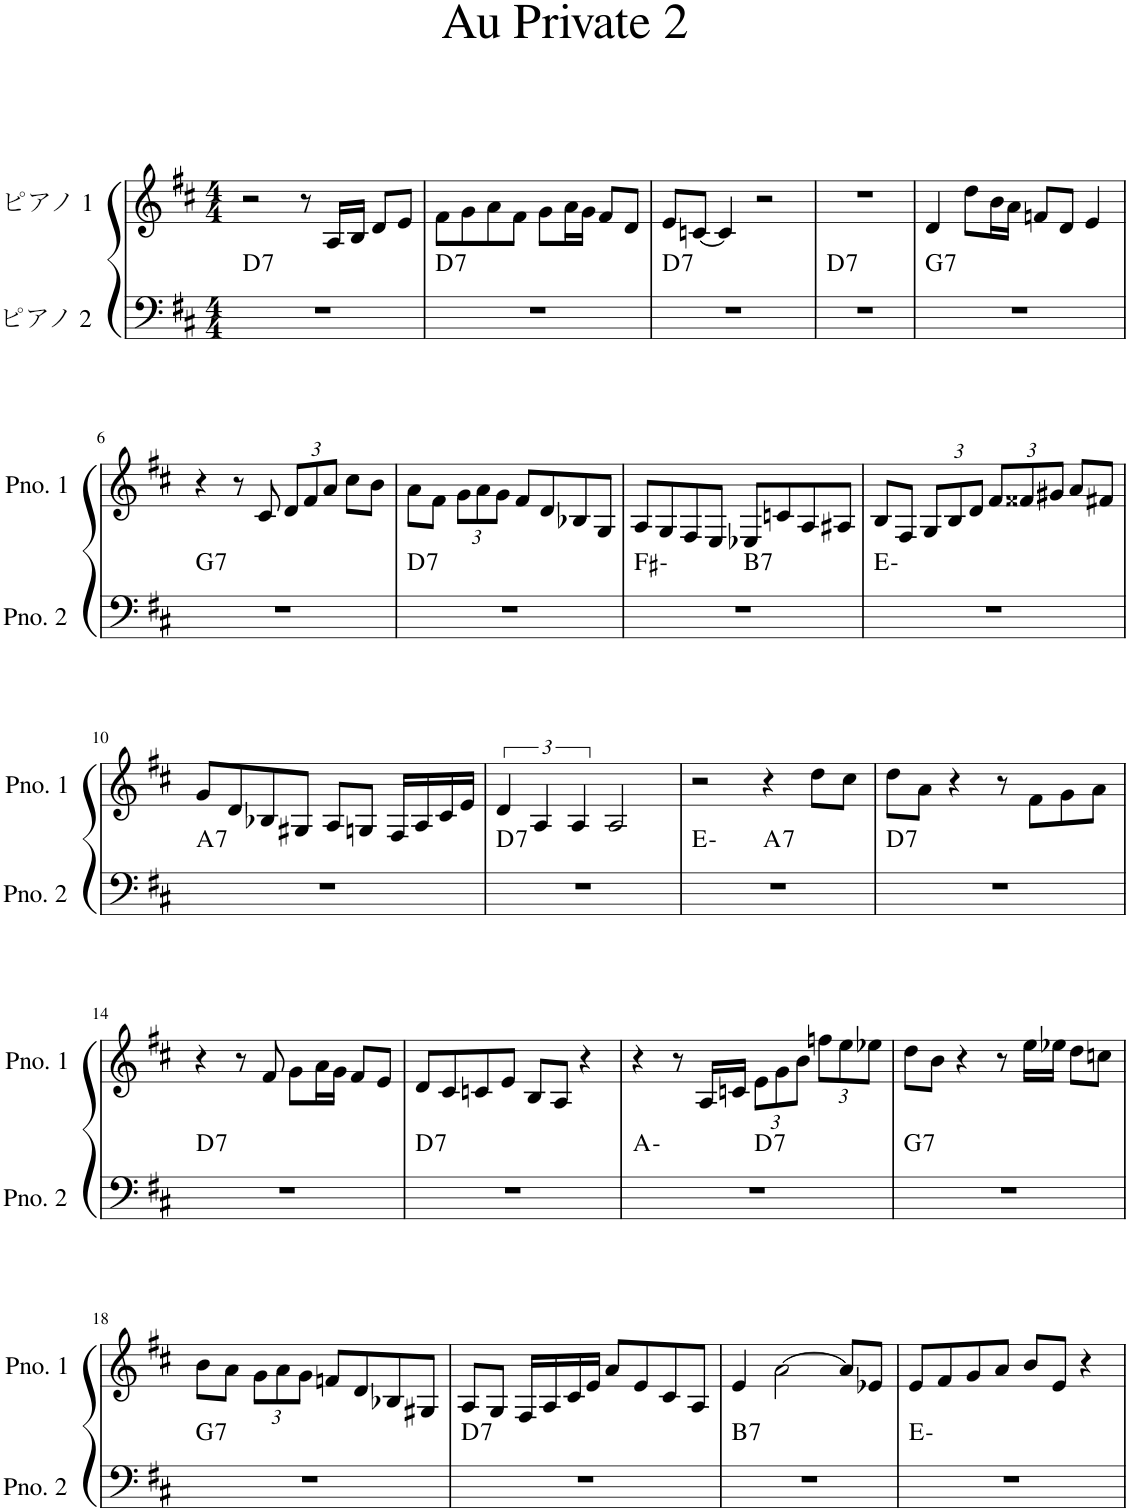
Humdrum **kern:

**kern	**harte	**kern
*part2	*part2	*part1
*staff2	*	*staff1
*I"ピアノ 2	*	*I"ピアノ 1
*clefF4	*	*clefG2
*k[f#c#]	*	*k[f#c#]
*M4/4	*	*M4/4
=1	=1	=1
!	!LO:H:kt=7	!
1r	D:7	2r
.	.	8r
.	.	16A/LL
.	.	16B/JJ
.	.	8d/L
.	.	8e/J
=2	=2	=2
!	!LO:H:kt=7	!
1r	D:7	8f#\L
.	.	8g\
.	.	8a\
.	.	8f#\J
.	.	8g\L
.	.	16a\L
.	.	16g\JJ
.	.	8f#/L
.	.	8d/J
=3	=3	=3
!	!LO:H:kt=7	!
1r	D:7	8e/L
.	.	[8cn/J
.	.	4c/]
.	.	2r
=4	=4	=4
!	!LO:H:kt=7	!
1r	D:7	1r
=5	=5	=5
!	!LO:H:kt=7	!
1r	G:7	4d/
.	.	8dd\L
.	.	16b\L
.	.	16a\JJ
.	.	8fn/L
.	.	8d/J
.	.	4e/
!!LO:LB:g=z
=6	=6	=6
!	!LO:H:kt=7	!
1r	G:7	4r
.	.	8r
.	.	8c#/
*	*	*Xbrackettup
.	.	12d/L
.	.	12f#/
.	.	12a/J
.	.	8cc#\L
.	.	8b\J
=7	=7	=7
!	!LO:H:kt=7	!
1r	D:7	8a\L
.	.	8f#\J
.	.	12g\L
.	.	12a\
.	.	12g\J
.	.	8f#/L
.	.	8d/
.	.	8B-X/
.	.	8G/J
=8	=8	=8
*^	*	*
1r	2ryy	F#:min	8A/L
.	.	.	8G/
.	.	.	8F#/
.	.	.	8E/J
!	!	!LO:H:kt=7	!
.	2ryy	B:7	8E-X/L
.	.	.	8cn/
.	.	.	8A/
.	.	.	8A#X/J
*v	*v	*	*
=9	=9	=9
1r	E:min	8B/L
.	.	8F#/J
.	.	12G/L
.	.	12B/
.	.	12d/J
.	.	12f#/L
.	.	12f##X/
.	.	12g#X/J
.	.	8a/L
.	.	8f#X/J
!!LO:LB:g=z
=10	=10	=10
!	!LO:H:kt=7	!
1r	A:7	8g/L
.	.	8d/
.	.	8B-X/
.	.	8G#X/J
.	.	8A/L
.	.	8Gn/J
.	.	16F#/LL
.	.	16A/
.	.	16c#/
.	.	16e/JJ
=11	=11	=11
*	*	*brackettup
!	!LO:H:kt=7	!
1r	D:7	6d/
.	.	6A/
.	.	6A/
.	.	2A/
=12	=12	=12
*^	*	*
1r	2ryy	E:min	2r
!	!	!LO:H:kt=7	!
.	2ryy	A:7	4r
.	.	.	8dd\L
.	.	.	8cc#\J
=13	=13	=13	=13
!	!	!LO:H:kt=7	!
*v	*v	*	*
1r	D:7	8dd\L
.	.	8a\J
.	.	4r
.	.	8r
.	.	8f#\L
.	.	8g\
.	.	8a\J
!!LO:LB:g=z
=14	=14	=14
!	!LO:H:kt=7	!
1r	D:7	4r
.	.	8r
.	.	8f#/
.	.	8g\L
.	.	16a\L
.	.	16g\JJ
.	.	8f#/L
.	.	8e/J
=15	=15	=15
!	!LO:H:kt=7	!
1r	D:7	8d/L
.	.	8c#/
.	.	8cn/
.	.	8e/J
.	.	8B/L
.	.	8A/J
.	.	4r
=16	=16	=16
*^	*	*
1r	2ryy	A:min	4r
.	.	.	8r
.	.	.	16A/LL
.	.	.	16cn/JJ
*	*	*	*Xbrackettup
!	!	!LO:H:kt=7	!
.	2ryy	D:7	12e\L
.	.	.	12g\
.	.	.	12b\J
.	.	.	12ffn\L
.	.	.	12ee\
.	.	.	12ee-X\J
=17	=17	=17	=17
!	!	!LO:H:kt=7	!
*v	*v	*	*
1r	G:7	8dd\L
.	.	8b\J
.	.	4r
.	.	8r
.	.	16ee\LL
.	.	16ee-X\JJ
.	.	8dd\L
.	.	8ccn\J
!!LO:LB:g=z
=18	=18	=18
!	!LO:H:kt=7	!
1r	G:7	8b\L
.	.	8a\J
.	.	12g\L
.	.	12a\
.	.	12g\J
.	.	8fn/L
.	.	8d/
.	.	8B-X/
.	.	8G#X/J
=19	=19	=19
!	!LO:H:kt=7	!
1r	D:7	8A/L
.	.	8G/J
.	.	16F#/LL
.	.	16A/
.	.	16c#/
.	.	16e/JJ
.	.	8a/L
.	.	8e/
.	.	8c#/
.	.	8A/J
=20	=20	=20
!	!LO:H:kt=7	!
1r	B:7	4e/
.	.	[2a\
.	.	8a/L]
.	.	8e-X/J
=21	=21	=21
1r	E:min	8e/L
.	.	8f#/
.	.	8g/
.	.	8a/J
.	.	8b/L
.	.	8e/J
.	.	4r
=	=	=
*-	*-	*-
